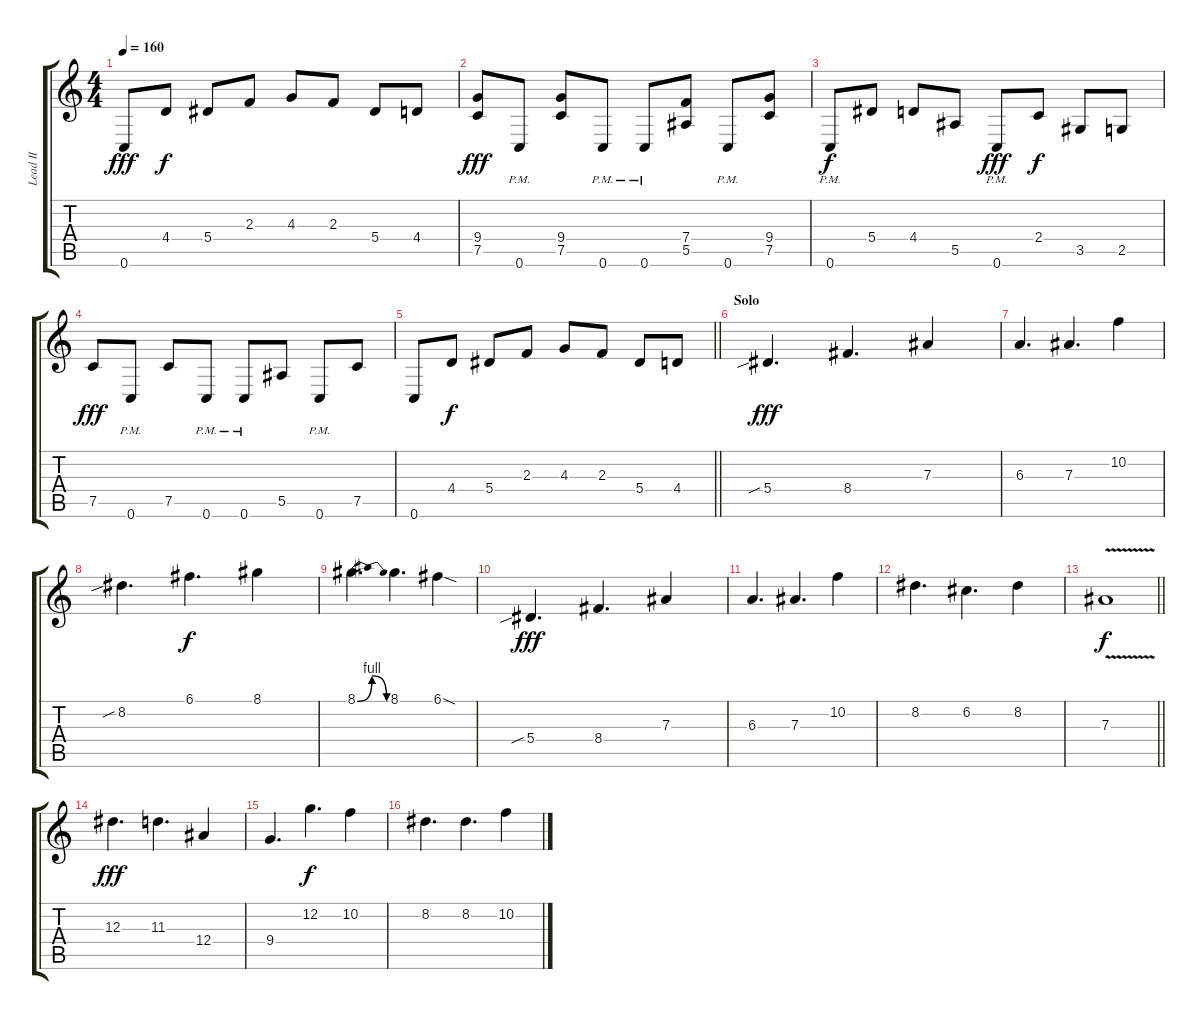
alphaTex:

\track ("Lead II" "Lead II") {instrument distortionguitar}
\staff {score tabs}
\tuning (C4 G3 Eb3 Bb2 F2 C2) {hide}
\ts (4 4)
\tempo 160
\clef g2
\ks c
0.6.8{dy fff} 4.4.8{dy f} 5.4.8 2.3.8 4.3.8 2.3.8 5.4.8 4.4.8 |
(9.4 7.5).8{dy fff} 0.6{pm}.8 (9.4 7.5).8 0.6{pm}.8 0.6{pm}.8 (7.4 5.5).8 0.6{pm}.8 (9.4 7.5).8 |
0.6{pm}.8{dy f} 5.4.8 4.4.8 5.5.8 0.6{pm}.8{dy fff} 2.4.8{dy f} 3.5.8 2.5.8 |
7.5.8{dy fff} 0.6{pm}.8 7.5.8 0.6{pm}.8 0.6{pm}.8 5.5.8 0.6{pm}.8 7.5.8 |
\barLineRight lightlight
0.6.8 4.4.8{dy f} 5.4.8 2.3.8 4.3.8 2.3.8 5.4.8 4.4.8 |
\section ("" "Solo")
5.4{sib}.4{d dy fff} 8.4.4{d} 7.3.4 |
6.3.4{d} 7.3.4{d} 10.2.4 |
8.2{sib}.4{d} 6.1.4{d dy f} 8.1.4 |
8.1{be (bendrelease 0 0 10 4 45 4 60 0)}.4{d} 8.1.4{d} 6.1{sod}.4 |
5.4{sib}.4{d dy fff} 8.4.4{d} 7.3.4 |
6.3.4{d} 7.3.4{d} 10.2.4 |
8.2.4{d} 6.2.4{d} 8.2.4 |
\barLineRight lightlight
7.3{v}.1{dy f} |
\section ("" "")
12.3.4{d dy fff} 11.3.4{d} 12.4.4 |
9.4.4{d} 12.2.4{d dy f} 10.2.4 |
8.2.4{d} 8.2.4{d} 10.2.4
